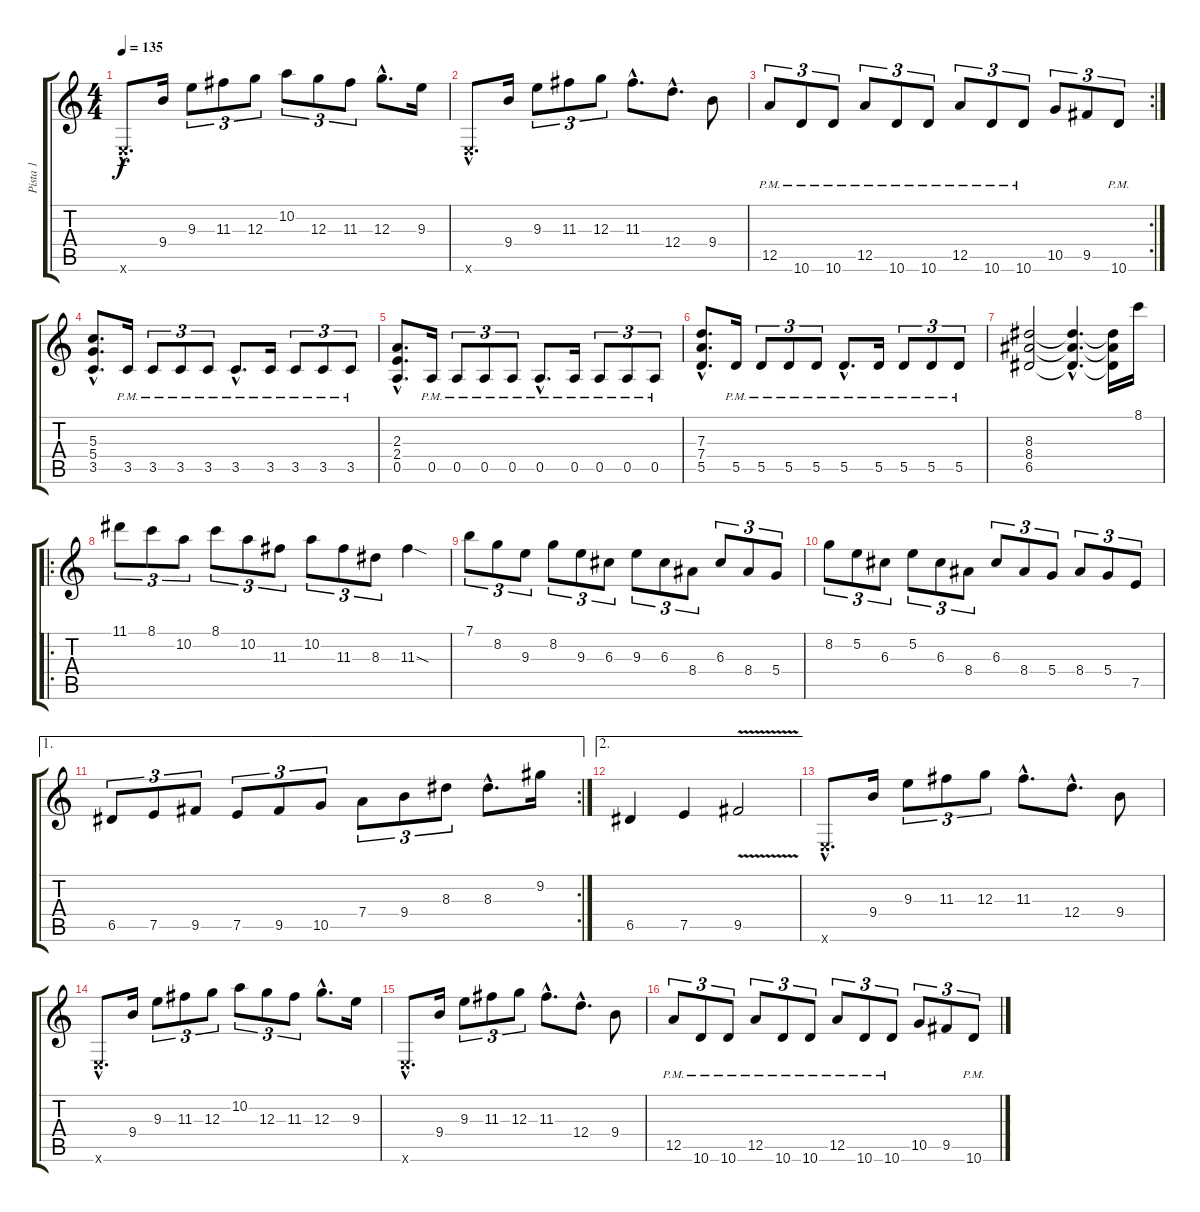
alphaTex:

\track ("Pista 1" "Pista 1") {instrument distortionguitar}
\staff {score tabs}
\tuning (E4 B3 G3 D3 A2 E2) {hide}
\ts (4 4)
\tempo 135
\clef g2
\ks c
0.6{hac x}.8{d dy f} 9.4.16 9.3.8{tu (3 2)} 11.3.8{tu (3 2)} 12.3.8{tu (3 2)} 10.2.8{tu (3 2)} 12.3.8{tu (3 2)} 11.3.8{tu (3 2)} 12.3{hac}.8{d} 9.3.16 |
0.6{hac x}.8{d} 9.4.16 9.3.8{tu (3 2)} 11.3.8{tu (3 2)} 12.3.8{tu (3 2)} 11.3{hac}.8{d} 12.4{hac}.8{d} 9.4.8 |
\rc 2
12.5{pm}.8{tu (3 2)} 10.6{pm}.8{tu (3 2)} 10.6{pm}.8{tu (3 2)} 12.5{pm}.8{tu (3 2)} 10.6{pm}.8{tu (3 2)} 10.6{pm}.8{tu (3 2)} 12.5{pm}.8{tu (3 2)} 10.6{pm}.8{tu (3 2)} 10.6{pm}.8{tu (3 2)} 10.5.8{tu (3 2)} 9.5.8{tu (3 2)} 10.6{pm}.8{tu (3 2)} |
(5.3{hac} 5.4{hac} 3.5{hac}).8{d} 3.5{pm}.16 3.5{pm}.8{tu (3 2)} 3.5{pm}.8{tu (3 2)} 3.5{pm}.8{tu (3 2)} 3.5{hac pm}.8{d} 3.5{pm}.16 3.5{pm}.8{tu (3 2)} 3.5{pm}.8{tu (3 2)} 3.5{pm}.8{tu (3 2)} |
(2.3{hac} 2.4{hac} 0.5{hac}).8{d} 0.5{pm}.16 0.5{pm}.8{tu (3 2)} 0.5{pm}.8{tu (3 2)} 0.5{pm}.8{tu (3 2)} 0.5{hac pm}.8{d} 0.5{pm}.16 0.5{pm}.8{tu (3 2)} 0.5{pm}.8{tu (3 2)} 0.5{pm}.8{tu (3 2)} |
(7.3{hac} 7.4{hac} 5.5{hac}).8{d} 5.5{pm}.16 5.5{pm}.8{tu (3 2)} 5.5{pm}.8{tu (3 2)} 5.5{pm}.8{tu (3 2)} 5.5{hac pm}.8{d} 5.5{pm}.16 5.5{pm}.8{tu (3 2)} 5.5{pm}.8{tu (3 2)} 5.5{pm}.8{tu (3 2)} |
(8.3 8.4 6.5).2 (8.3{hac t} 8.4{hac t} 6.5{hac t}).4{d} (8.3{t} 8.4{t} 6.5{t}).16 8.1.16 |
\ro
11.1.8{tu (3 2)} 8.1.8{tu (3 2)} 10.2.8{tu (3 2)} 8.1.8{tu (3 2)} 10.2.8{tu (3 2)} 11.3.8{tu (3 2)} 10.2.8{tu (3 2)} 11.3.8{tu (3 2)} 8.3.8{tu (3 2)} 11.3{sod}.4 |
7.1.8{tu (3 2)} 8.2.8{tu (3 2)} 9.3.8{tu (3 2)} 8.2.8{tu (3 2)} 9.3.8{tu (3 2)} 6.3.8{tu (3 2)} 9.3.8{tu (3 2)} 6.3.8{tu (3 2)} 8.4.8{tu (3 2)} 6.3.8{tu (3 2)} 8.4.8{tu (3 2)} 5.4.8{tu (3 2)} |
8.2.8{tu (3 2)} 5.2.8{tu (3 2)} 6.3.8{tu (3 2)} 5.2.8{tu (3 2)} 6.3.8{tu (3 2)} 8.4.8{tu (3 2)} 6.3.8{tu (3 2)} 8.4.8{tu (3 2)} 5.4.8{tu (3 2)} 8.4.8{tu (3 2)} 5.4.8{tu (3 2)} 7.5.8{tu (3 2)} |
\ae 1
\rc 2
6.5.8{tu (3 2)} 7.5.8{tu (3 2)} 9.5.8{tu (3 2)} 7.5.8{tu (3 2)} 9.5.8{tu (3 2)} 10.5.8{tu (3 2)} 7.4.8{tu (3 2)} 9.4.8{tu (3 2)} 8.3.8{tu (3 2)} 8.3{hac}.8{d} 9.2.16 |
\ae 2
6.5.4 7.5.4 9.5{v}.2 |
0.6{hac x}.8{d} 9.4.16 9.3.8{tu (3 2)} 11.3.8{tu (3 2)} 12.3.8{tu (3 2)} 11.3{hac}.8{d} 12.4{hac}.8{d} 9.4.8 |
0.6{hac x}.8{d} 9.4.16 9.3.8{tu (3 2)} 11.3.8{tu (3 2)} 12.3.8{tu (3 2)} 10.2.8{tu (3 2)} 12.3.8{tu (3 2)} 11.3.8{tu (3 2)} 12.3{hac}.8{d} 9.3.16 |
0.6{hac x}.8{d} 9.4.16 9.3.8{tu (3 2)} 11.3.8{tu (3 2)} 12.3.8{tu (3 2)} 11.3{hac}.8{d} 12.4{hac}.8{d} 9.4.8 |
12.5{pm}.8{tu (3 2)} 10.6{pm}.8{tu (3 2)} 10.6{pm}.8{tu (3 2)} 12.5{pm}.8{tu (3 2)} 10.6{pm}.8{tu (3 2)} 10.6{pm}.8{tu (3 2)} 12.5{pm}.8{tu (3 2)} 10.6{pm}.8{tu (3 2)} 10.6{pm}.8{tu (3 2)} 10.5.8{tu (3 2)} 9.5.8{tu (3 2)} 10.6{pm}.8{tu (3 2)}
